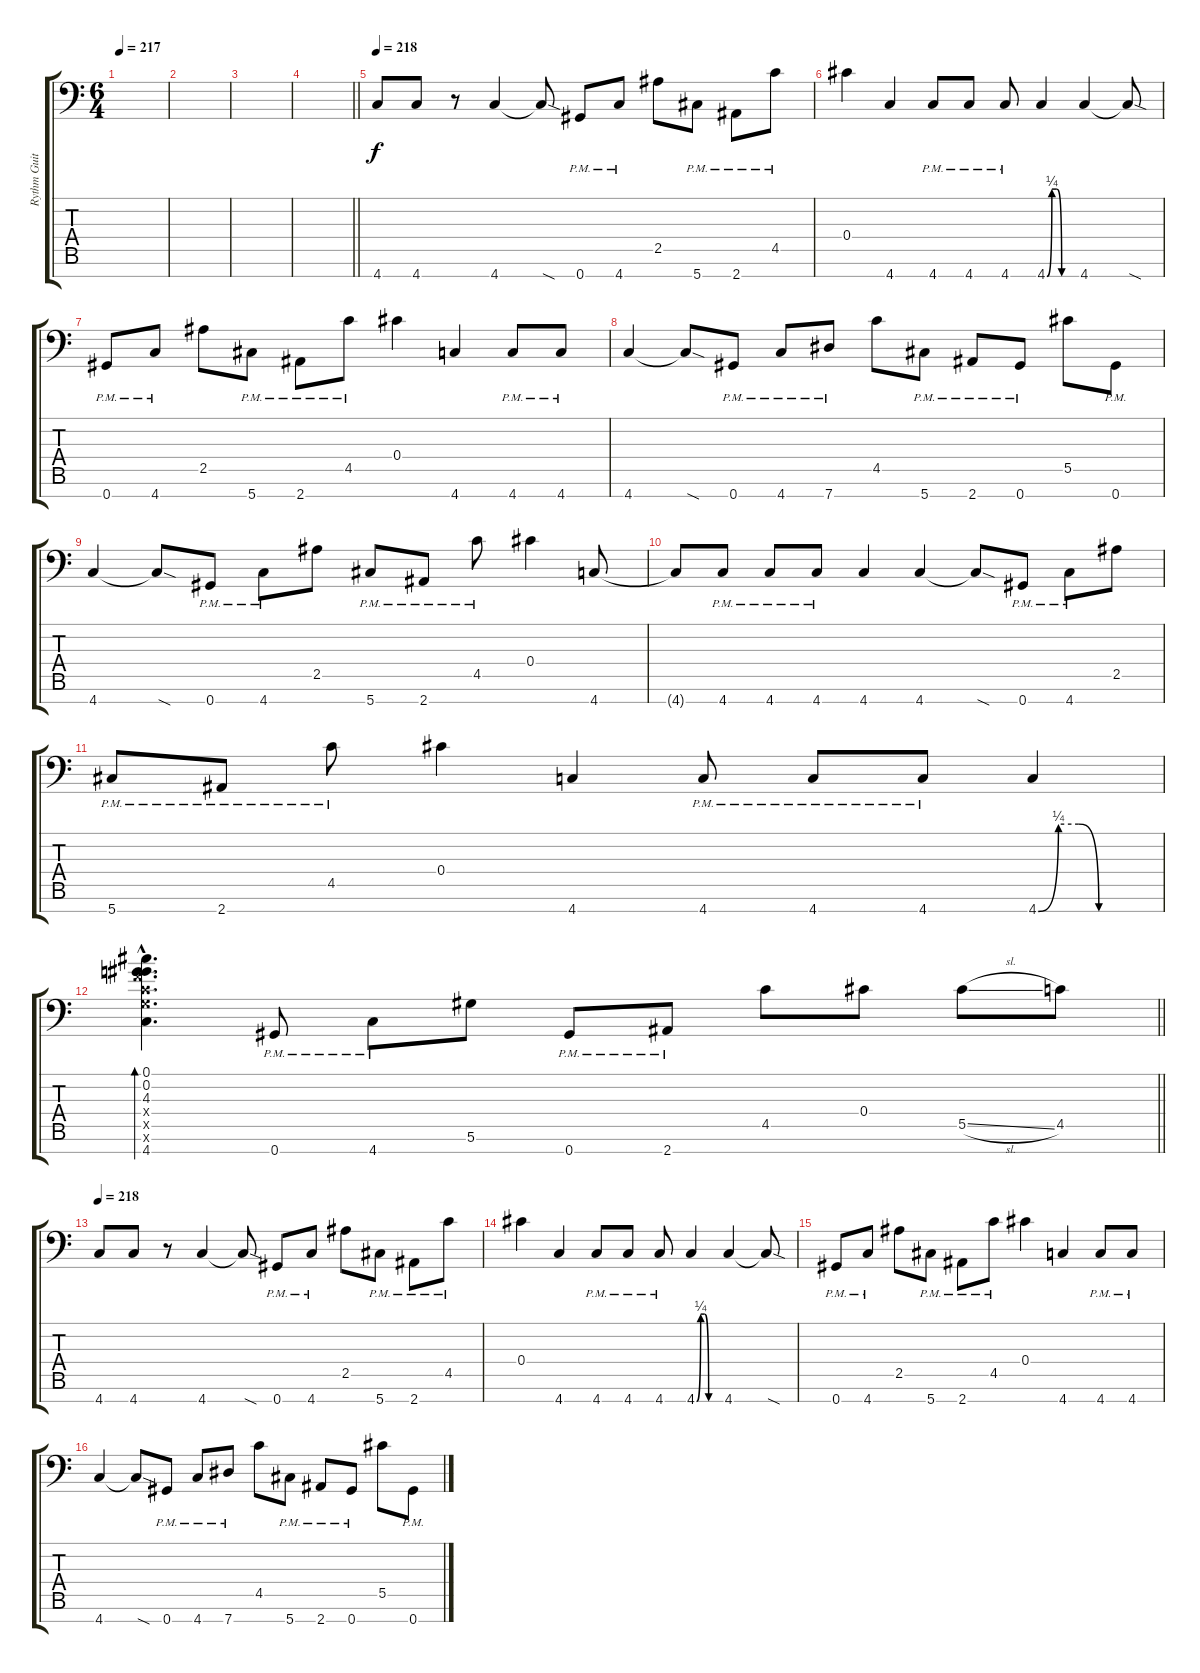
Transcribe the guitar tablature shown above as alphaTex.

\track ("Rythm Guitar #2" "Rythm Guit") {instrument distortionguitar}
\staff {score tabs}
\tuning (Db4 Ab3 Eb3 Db3 Ab2 Eb2 Ab1) {hide}
\ts (6 4)
\tempo 217
\clef f4
\ks c
|
|
|
\barLineRight lightlight
|
\section ("" "")
\tempo 218
4.7.8 4.7.8 r.8 4.7.4 4.7{sod t}.8 0.7{pm}.8 4.7{pm}.8 2.5.8 5.7{pm}.8 2.7{pm}.8 4.5{pm}.8 |
0.4.4 4.7.4 4.7{pm}.8 4.7{pm}.8 4.7{pm}.8 4.7{be (custom 0 0 10 1 20 1 30 0 60 0)}.4 4.7.4 4.7{sod t}.8 |
0.7{pm}.8 4.7{pm}.8 2.5.8 5.7{pm}.8 2.7{pm}.8 4.5{pm}.8 0.4.4 4.7.4 4.7{pm}.8 4.7{pm}.8 |
4.7.4 4.7{sod t}.8 0.7{pm}.8 4.7{pm}.8 7.7{pm}.8 4.5.8 5.7{pm}.8 2.7{pm}.8 0.7{pm}.8 5.5.8 0.7{pm}.8 |
4.7.4 4.7{sod t}.8 0.7{pm}.8 4.7{pm}.8 2.5.8 5.7{pm}.8 2.7{pm}.8 4.5{pm}.8 0.4.4 4.7.8 |
4.7{t}.8 4.7{pm}.8 4.7{pm}.8 4.7{pm}.8 4.7.4 4.7.4 4.7{sod t}.8 0.7{pm}.8 4.7{pm}.8 2.5.8 |
5.7{pm}.8 2.7{pm}.8 4.5{pm}.8 0.4.4 4.7.4 4.7{pm}.8 4.7{pm}.8 4.7{pm}.8 4.7{be (custom 0 0 10 1 20 1 30 0 60 0)}.4 |
\barLineRight lightlight
(0.1{hac} 0.2{hac} 4.3{hac} 4.4{hac x} 4.5{hac x} 4.6{hac x} 4.7{hac}).4{d bd 60} 0.7{pm}.8 4.7{pm}.8 5.6.8 0.7{pm}.8 2.7{pm}.8 4.5.8 0.4.8 5.5{sl}.8 4.5.8 |
\section ("" "")
\tempo 218
4.7.8 4.7.8 r.8 4.7.4 4.7{sod t}.8 0.7{pm}.8 4.7{pm}.8 2.5.8 5.7{pm}.8 2.7{pm}.8 4.5{pm}.8 |
0.4.4 4.7.4 4.7{pm}.8 4.7{pm}.8 4.7{pm}.8 4.7{be (custom 0 0 10 1 20 1 30 0 60 0)}.4 4.7.4 4.7{sod t}.8 |
0.7{pm}.8 4.7{pm}.8 2.5.8 5.7{pm}.8 2.7{pm}.8 4.5{pm}.8 0.4.4 4.7.4 4.7{pm}.8 4.7{pm}.8 |
4.7.4 4.7{sod t}.8 0.7{pm}.8 4.7{pm}.8 7.7{pm}.8 4.5.8 5.7{pm}.8 2.7{pm}.8 0.7{pm}.8 5.5.8 0.7{pm}.8
